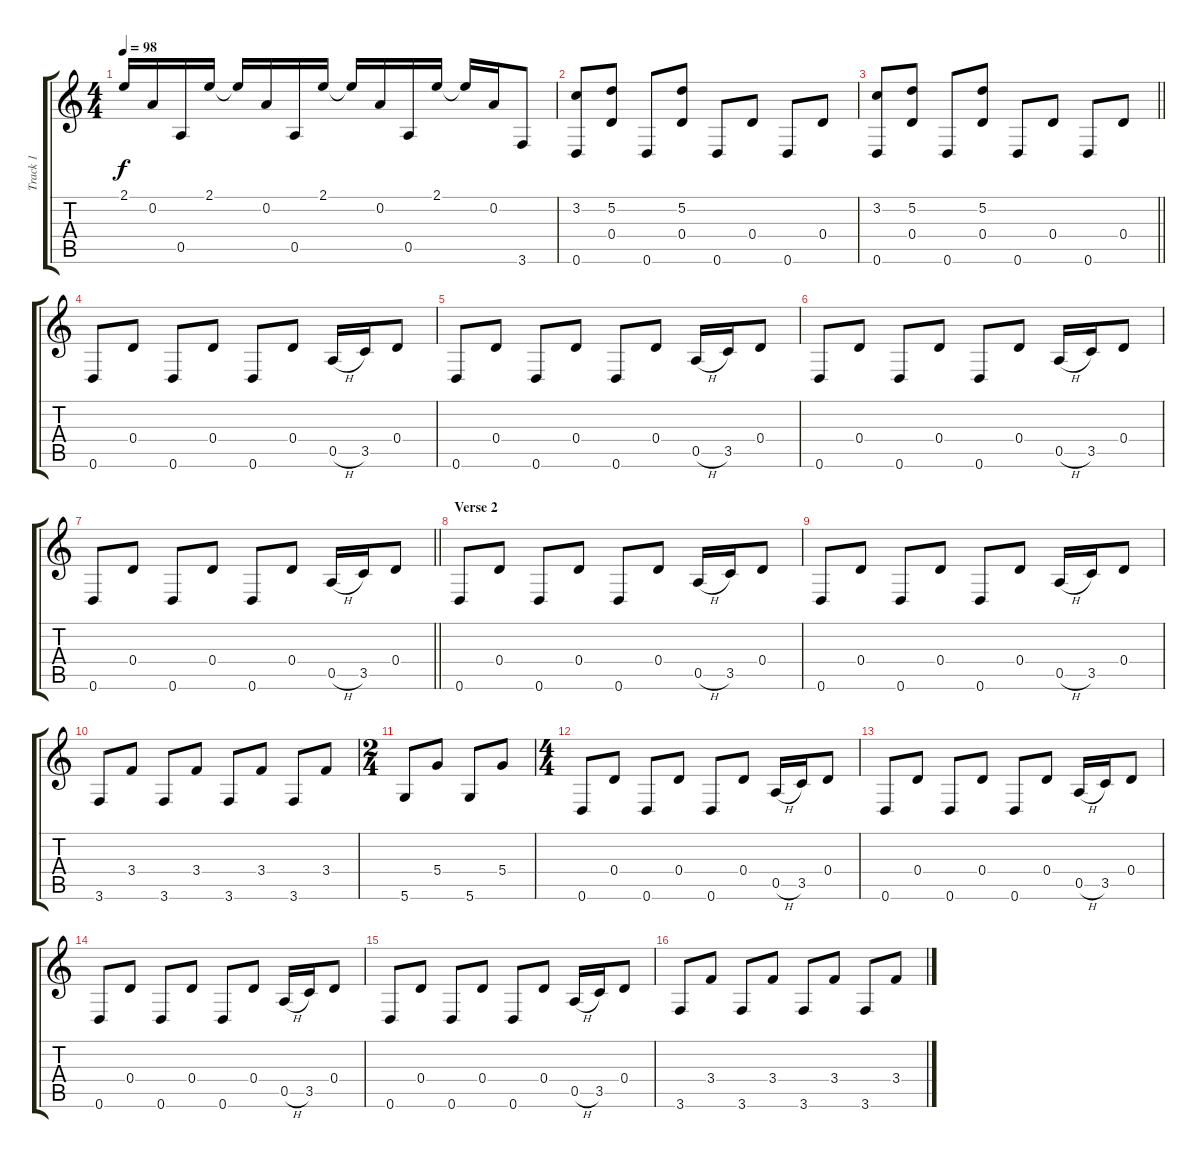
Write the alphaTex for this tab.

\track ("Track 1" "Track 1") {instrument acousticguitarsteel}
\staff {score tabs}
\tuning (D4 A3 F3 D3 A2 D2) {hide}
\ts (4 4)
\tempo 98
\clef g2
\ks c
2.1{t}.16{dy f} 0.2.16 0.5.16 2.1.16 2.1{t}.16 0.2.16 0.5.16 2.1.16 2.1{t}.16 0.2.16 0.5.16 2.1.16 2.1{t}.16 0.2.16 3.6.8 |
(3.2 0.6).8 (5.2 0.4).8 0.6.8 (5.2 0.4).8 0.6.8 0.4.8 0.6.8 0.4.8 |
\barLineRight lightlight
(3.2 0.6).8 (5.2 0.4).8 0.6.8 (5.2 0.4).8 0.6.8 0.4.8 0.6.8 0.4.8 |
0.6.8 0.4.8 0.6.8 0.4.8 0.6.8 0.4.8 0.5{h}.16 3.5.16 0.4.8 |
0.6.8 0.4.8 0.6.8 0.4.8 0.6.8 0.4.8 0.5{h}.16 3.5.16 0.4.8 |
0.6.8 0.4.8 0.6.8 0.4.8 0.6.8 0.4.8 0.5{h}.16 3.5.16 0.4.8 |
\barLineRight lightlight
0.6.8 0.4.8 0.6.8 0.4.8 0.6.8 0.4.8 0.5{h}.16 3.5.16 0.4.8 |
\section ("" "Verse 2")
0.6.8 0.4.8 0.6.8 0.4.8 0.6.8 0.4.8 0.5{h}.16 3.5.16 0.4.8 |
0.6.8 0.4.8 0.6.8 0.4.8 0.6.8 0.4.8 0.5{h}.16 3.5.16 0.4.8 |
3.6.8 3.4.8 3.6.8 3.4.8 3.6.8 3.4.8 3.6.8 3.4.8 |
\ts (2 4)
5.6.8 5.4.8 5.6.8 5.4.8 |
\ts (4 4)
0.6.8 0.4.8 0.6.8 0.4.8 0.6.8 0.4.8 0.5{h}.16 3.5.16 0.4.8 |
0.6.8 0.4.8 0.6.8 0.4.8 0.6.8 0.4.8 0.5{h}.16 3.5.16 0.4.8 |
0.6.8 0.4.8 0.6.8 0.4.8 0.6.8 0.4.8 0.5{h}.16 3.5.16 0.4.8 |
0.6.8 0.4.8 0.6.8 0.4.8 0.6.8 0.4.8 0.5{h}.16 3.5.16 0.4.8 |
3.6.8 3.4.8 3.6.8 3.4.8 3.6.8 3.4.8 3.6.8 3.4.8
